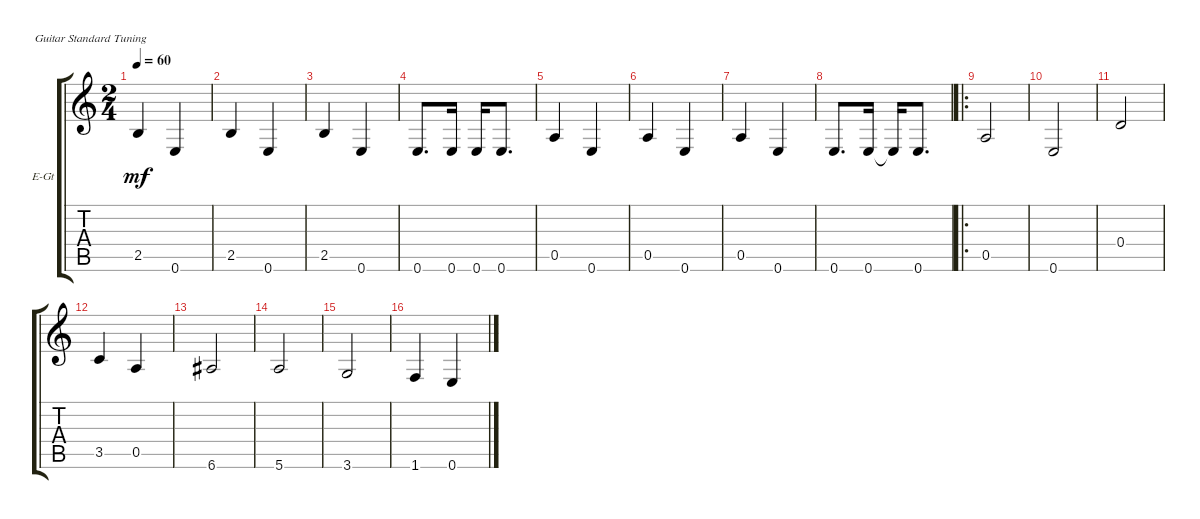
\defaultSystemsLayout 4
\bracketExtendMode groupsimilarinstruments
\firstSystemTrackNameOrientation horizontal
\otherSystemsTrackNameOrientation horizontal
\track ("Electric Guitar" "E-Gt") {instrument electricguitarclean}
\staff {score tabs}
\tuning (E4 B3 G3 D3 A2 E2)
\ts (2 4)
\tempo 60
\clef g2
\ks c
2.5.4{dy mf instrument electricguitarclean} 0.6.4 |
2.5.4 0.6.4 |
2.5.4 0.6.4 |
0.6.8{d} 0.6.16 0.6.16 0.6.8{d} |
0.5.4 0.6.4 |
0.5.4 0.6.4 |
0.5.4 0.6.4 |
0.6.8{d} 0.6.16 0.6{t}.16 0.6.8{d} |
\ro
0.5.2 |
0.6.2 |
0.4.2 |
3.5.4 0.5.4 |
6.6.2 |
5.6.2 |
3.6.2 |
1.6.4 0.6.4
